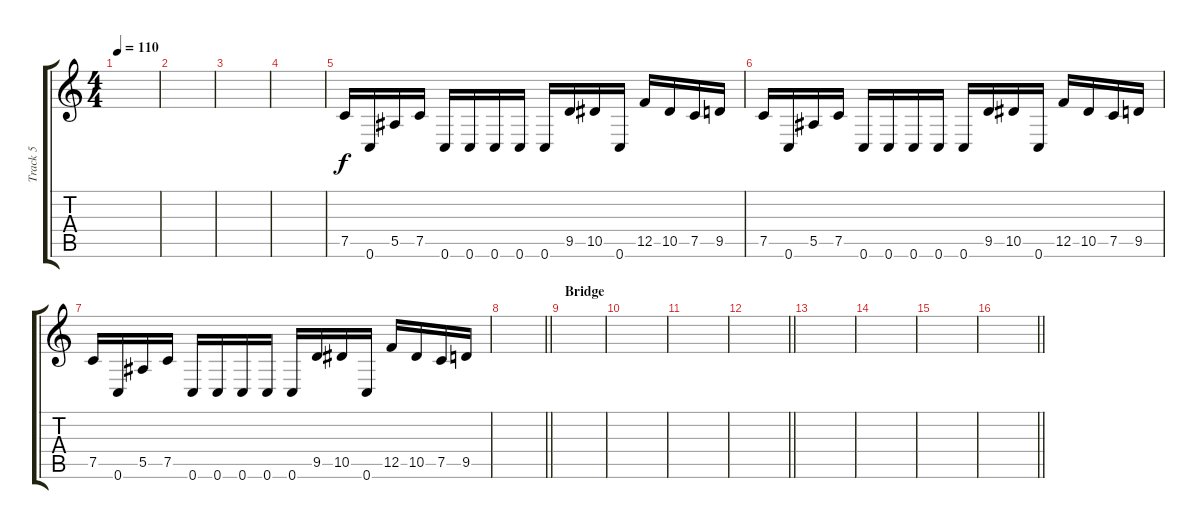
\track ("Track 5" "Track 5") {instrument distortionguitar}
\staff {score tabs}
\tuning (C4 G3 Eb3 Bb2 F2 C2) {hide}
\ts (4 4)
\tempo 110
\clef g2
\ks c
|
|
|
|
7.5.16 0.6.16 5.5.16 7.5.16 0.6.16 0.6.16 0.6.16 0.6.16 0.6.16 9.5.16 10.5.16 0.6.16 12.5.16 10.5.16 7.5.16 9.5.16 |
7.5.16 0.6.16 5.5.16 7.5.16 0.6.16 0.6.16 0.6.16 0.6.16 0.6.16 9.5.16 10.5.16 0.6.16 12.5.16 10.5.16 7.5.16 9.5.16 |
7.5.16 0.6.16 5.5.16 7.5.16 0.6.16 0.6.16 0.6.16 0.6.16 0.6.16 9.5.16 10.5.16 0.6.16 12.5.16 10.5.16 7.5.16 9.5.16 |
\barLineRight lightlight
|
\section ("" "Bridge")
|
|
|
\barLineRight lightlight
|
|
|
|
\barLineRight lightlight
